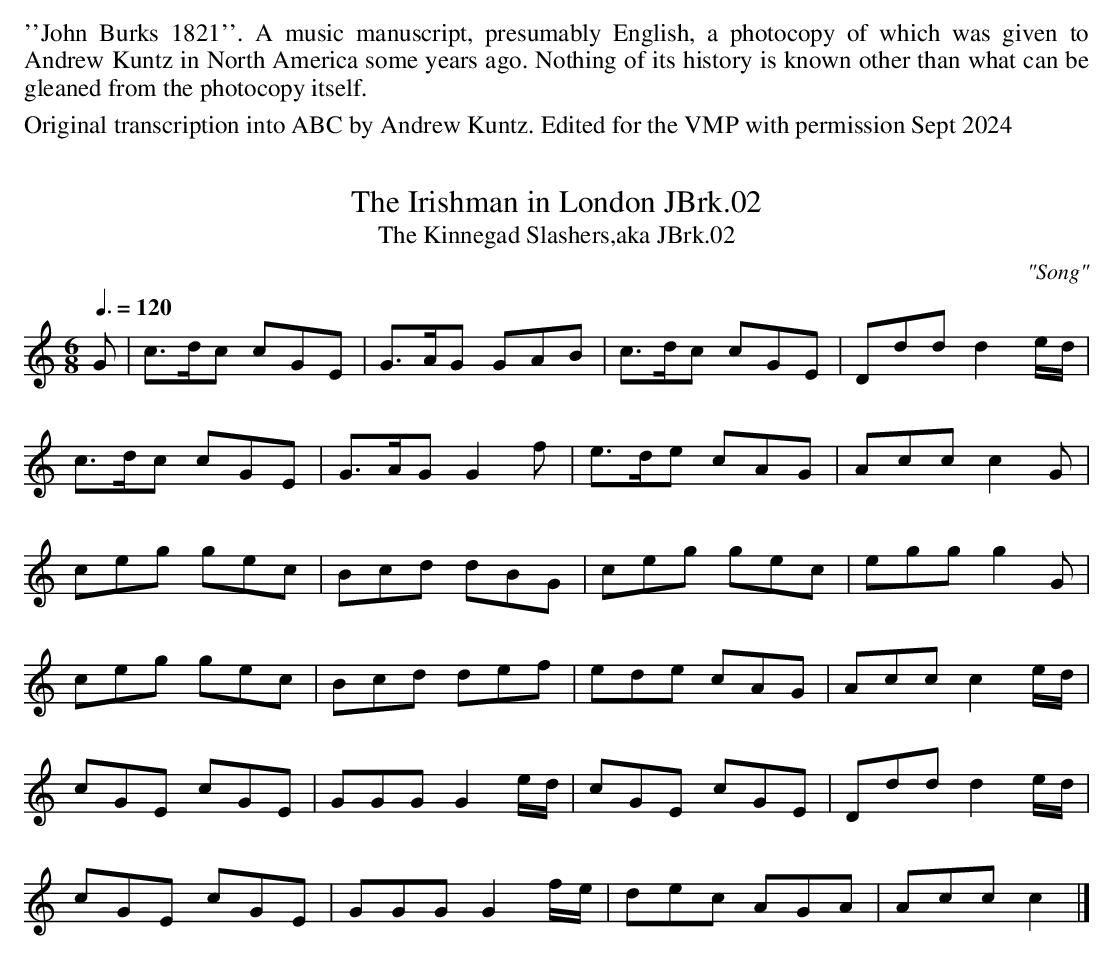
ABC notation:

X:1
T:Irishman in London JBrk.02, The
Q:3/8=120
T:Kinnegad Slashers,aka JBrk.02, The
M:6/8
L:1/8
C:"Song"
K:C
G|c>dc cGE|G>AG GAB|c>dc cGE|Ddd d2 e/d/|
c>dc cGE|G>AG G2f|e>de cAG|Acc c2G|
ceg gec|Bcd dBG|ceg gec|egg g2G|
ceg gec|Bcd def|ede cAG|Acc c2 e/d/|
cGE cGE|GGG G2e/d/|cGE cGE|Ddd d2 e/d/|
cGE cGE|GGG G2f/e/|dec AGA|Acc c2|]
